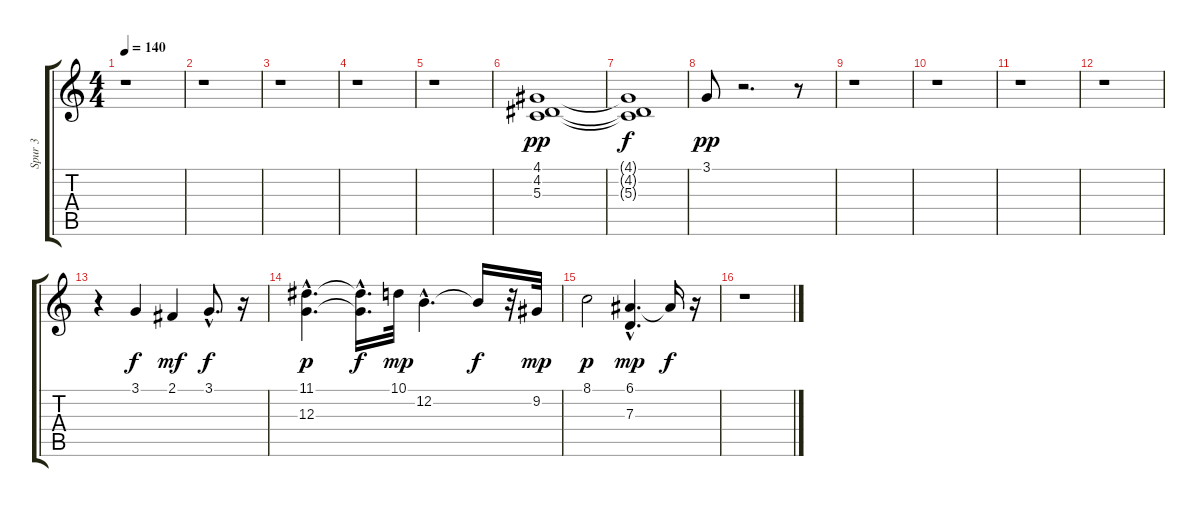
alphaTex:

\track ("Spur 3" "Spur 3") {instrument accordion}
\staff {score tabs}
\tuning (E4 B3 G3 D3 A2 E2) {hide}
\ts (4 4)
\tempo 140
\clef g2
\ks c
r.1{dy f} |
r.1 |
r.1 |
r.1 |
r.1 |
(4.1 4.2 5.3).1{dy pp} |
(4.1{t} 4.2{t} 5.3{t}).1{dy f} |
3.1.8{dy pp} r.2{d} r.8 |
r.1 |
r.1 |
r.1 |
r.1 |
r.4 3.1.4{dy f} 2.1.4{dy mf} 3.1{hac}.8{d dy f} r.16 |
(11.1{hac} 12.3{hac}).4{d dy p} (11.1{t} 12.3{hac t}).16{d dy f} 10.1.32{dy mp} 12.2{hac}.4{d} 12.2{t}.16{dy f} r.32 9.2.32{dy mp} |
8.1.2{dy p} (6.1{hac} 7.3{hac}).4{d dy mp} 6.1{t}.16{dy f} r.16 |
r.1
